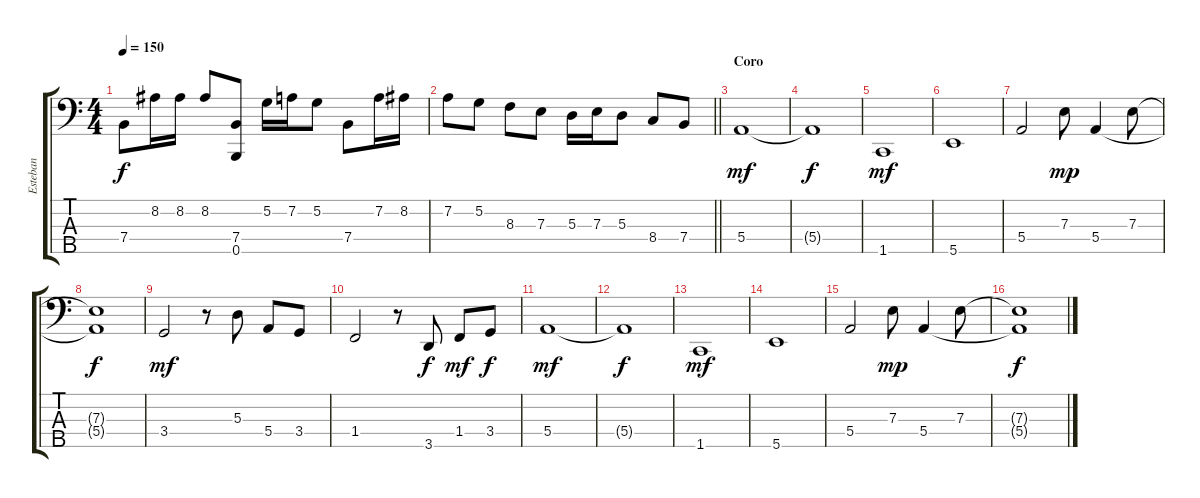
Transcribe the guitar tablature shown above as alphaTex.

\track ("Esteban" "Esteban") {instrument electricbassfinger}
\staff {score tabs}
\tuning (G2 D2 A1 E1 B0) {hide}
\ts (4 4)
\tempo 150
\clef f4
\ks c
7.4.8{dy f} 8.2.16 8.2.16 8.2.8 (7.4 0.5).8 5.2.16 7.2.16 5.2.8 7.4.8 7.2.16 8.2.16 |
\barLineRight lightlight
7.2.8 5.2.8 8.3.8 7.3.8 5.3.16 7.3.16 5.3.8 8.4.8 7.4.8 |
\section ("" "Coro")
5.4.1{dy mf} |
5.4{t}.1{dy f} |
1.5.1{dy mf} |
5.5.1 |
5.4.2 7.3.8{dy mp} 5.4.4 7.3.8 |
(7.3{t} 5.4{t}).1{dy f} |
3.4.2{dy mf} r.8 5.3.8 5.4.8 3.4.8 |
1.4.2 r.8 3.5.8{dy f} 1.4.8{dy mf} 3.4.8{dy f} |
5.4.1{dy mf} |
5.4{t}.1{dy f} |
1.5.1{dy mf} |
5.5.1 |
5.4.2 7.3.8{dy mp} 5.4.4 7.3.8 |
(7.3{t} 5.4{t}).1{dy f}
